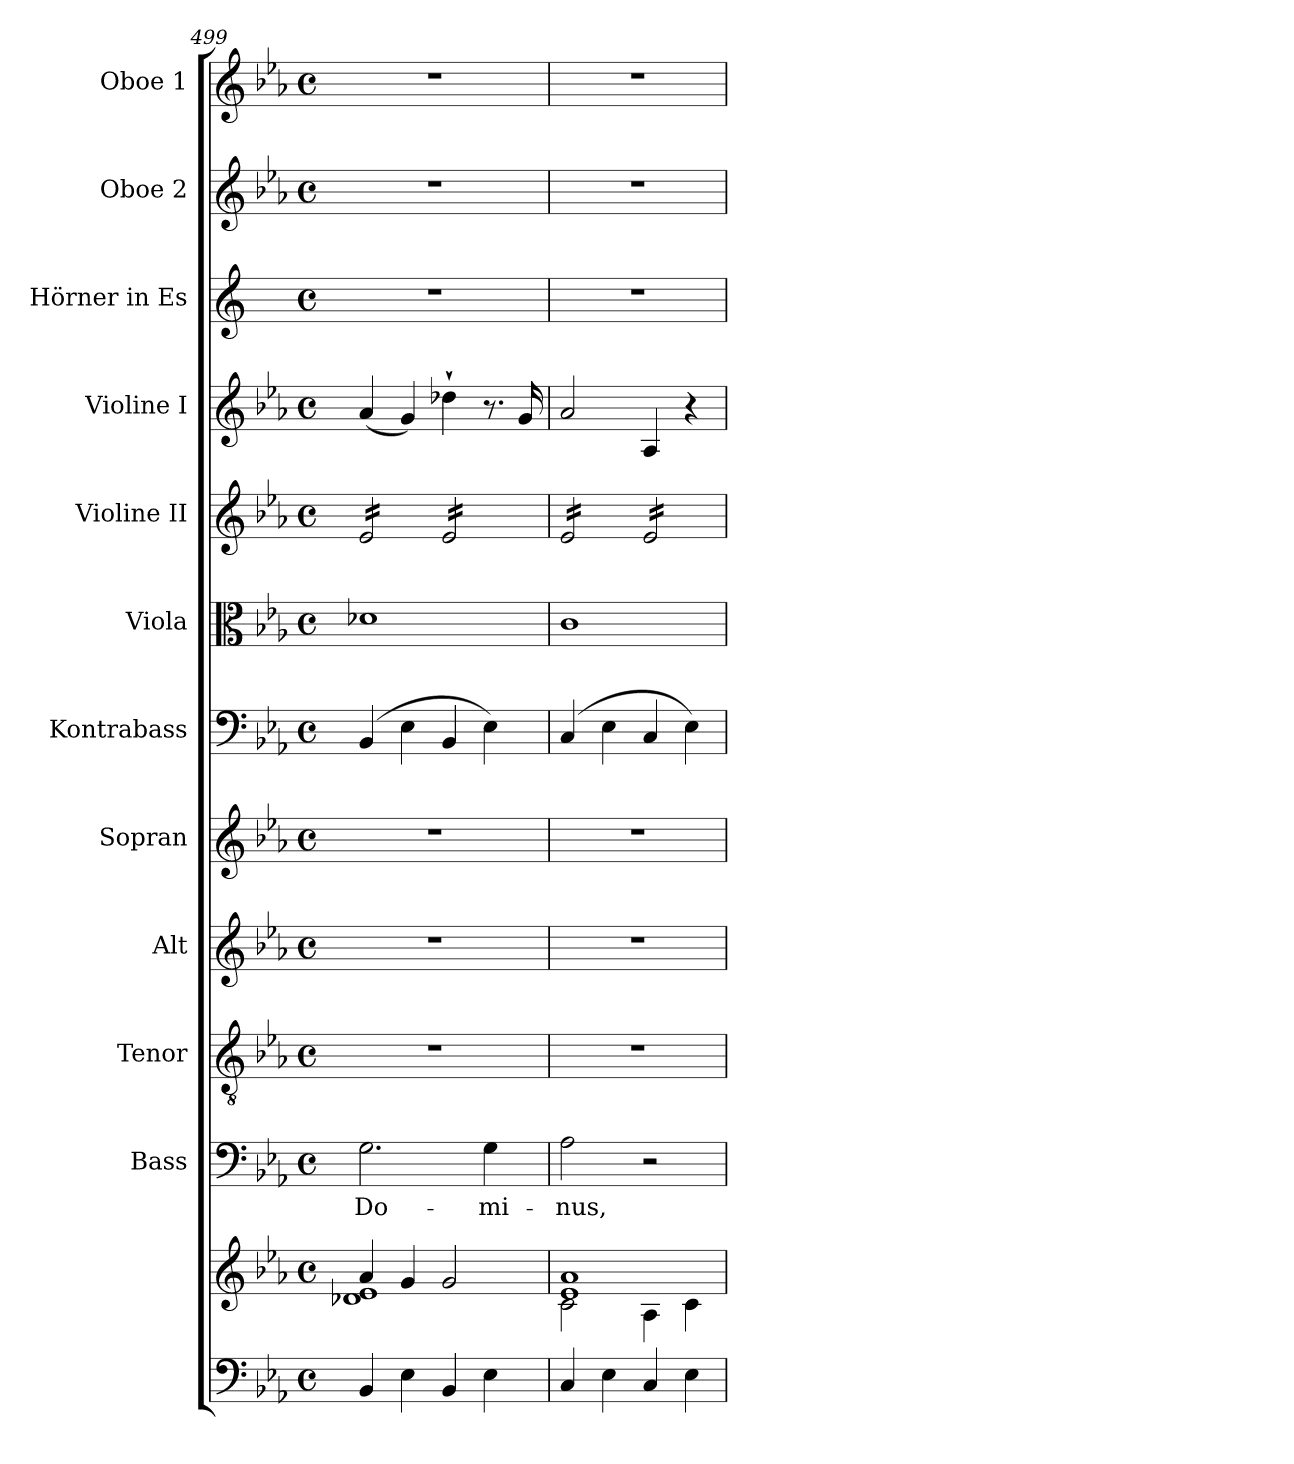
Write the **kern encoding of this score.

**kern	**kern	**kern	**text	**kern	**kern	**kern	**kern	**kern	**kern	**kern	**kern	**kern	**kern
*part12	*part12	*part11	*part11	*part10	*part9	*part8	*part7	*part6	*part5	*part4	*part3	*part2	*part1
*staff13	*staff12	*staff11	*staff11	*staff10	*staff9	*staff8	*staff7	*staff6	*staff5	*staff4	*staff3	*staff2	*staff1
*	*	*I"Bass	*	*I"Tenor	*I"Alt	*I"Sopran	*I"Kontrabass	*I"Viola	*I"Violine II	*I"Violine I	*I"Hörner in Es	*I"Oboe 2	*I"Oboe 1
*	*	*I'B.	*	*I'T.	*I'A.	*I'S.	*I'Kb.	*I'Vla.	*I'Vl. II	*I'Vl. I	*	*I'Ob. 2	*I'Ob. 1
!!LO:PB:g=z
*clefF4	*clefG2	*clefF4	*	*clefGv2	*clefG2	*clefG2	*clefF4	*clefC3	*clefG2	*clefG2	*clefG2	*clefG2	*clefG2
*	*	*	*	*	*	*	*ITrd7c12	*	*	*	*ITrd5c9	*	*
*k[b-e-a-]	*k[b-e-a-]	*k[b-e-a-]	*	*k[b-e-a-]	*k[b-e-a-]	*k[b-e-a-]	*k[b-e-a-]	*k[b-e-a-]	*k[b-e-a-]	*k[b-e-a-]	*k[b-e-a-]	*k[b-e-a-]	*k[b-e-a-]
*E-:	*E-:	*E-:	*	*E-:	*E-:	*E-:	*E-:	*E-:	*E-:	*E-:	*E-:	*E-:	*E-:
*M4/4	*M4/4	*M4/4	*	*M4/4	*M4/4	*M4/4	*M4/4	*M4/4	*M4/4	*M4/4	*M4/4	*M4/4	*M4/4
*met(c)	*met(c)	*met(c)	*	*met(c)	*met(c)	*met(c)	*met(c)	*met(c)	*met(c)	*met(c)	*met(c)	*met(c)	*met(c)
=499	=499	=499	=499	=499	=499	=499	=499	=499	=499	=499	=499	=499	=499
*	*^	*	*	*	*	*	*	*	*	*	*	*	*
!	!	!	!	!LO:LY:b	!	!	!	!	!	!	!	!	!	!
*	*	*	*	*	*	*	*	*	*	*tremolo	*	*	*	*
4BB-/	4a-/	1d-X 1e-	2.G\	Do-	1r	1r	1r	(4BBB-/	1d-X	16e-/LL	(<4a-/	1r	1r	1r
.	.	.	.	.	.	.	.	.	.	16e-/	.	.	.	.
.	.	.	.	.	.	.	.	.	.	16e-/	.	.	.	.
.	.	.	.	.	.	.	.	.	.	16e-/	.	.	.	.
4E-\	4g/	.	.	.	.	.	.	4EE-\	.	16e-/	4g/)	.	.	.
.	.	.	.	.	.	.	.	.	.	16e-/	.	.	.	.
.	.	.	.	.	.	.	.	.	.	16e-/	.	.	.	.
.	.	.	.	.	.	.	.	.	.	16e-/JJ	.	.	.	.
4BB-/	2g/	.	.	.	.	.	.	4BBB-/	.	16e-/LL	4dd-X`>\	.	.	.
.	.	.	.	.	.	.	.	.	.	16e-/	.	.	.	.
.	.	.	.	.	.	.	.	.	.	16e-/	.	.	.	.
.	.	.	.	.	.	.	.	.	.	16e-/	.	.	.	.
!	!	!	!	!LO:LY:b	!	!	!	!	!	!	!	!	!	!
4E-\	.	.	4G\	-mi-	.	.	.	4EE-\)	.	16e-/	8.r	.	.	.
.	.	.	.	.	.	.	.	.	.	16e-/	.	.	.	.
.	.	.	.	.	.	.	.	.	.	16e-/	.	.	.	.
.	.	.	.	.	.	.	.	.	.	16e-/JJ	16g/	.	.	.
=500	=500	=500	=500	=500	=500	=500	=500	=500	=500	=500	=500	=500	=500	=500
!	!	!	!	!LO:LY:b	!	!	!	!	!	!	!	!	!	!
4C/	1e- 1a-	2c\	2A-\	-nus,	1r	1r	1r	(4CC/	1c	16e-/LL	2a-/	1r	1r	1r
.	.	.	.	.	.	.	.	.	.	16e-/	.	.	.	.
.	.	.	.	.	.	.	.	.	.	16e-/	.	.	.	.
.	.	.	.	.	.	.	.	.	.	16e-/	.	.	.	.
4E-\	.	.	.	.	.	.	.	4EE-\	.	16e-/	.	.	.	.
.	.	.	.	.	.	.	.	.	.	16e-/	.	.	.	.
.	.	.	.	.	.	.	.	.	.	16e-/	.	.	.	.
.	.	.	.	.	.	.	.	.	.	16e-/JJ	.	.	.	.
4C/	.	4A-\	2r	.	.	.	.	4CC/	.	16e-/LL	4A-/	.	.	.
.	.	.	.	.	.	.	.	.	.	16e-/	.	.	.	.
.	.	.	.	.	.	.	.	.	.	16e-/	.	.	.	.
.	.	.	.	.	.	.	.	.	.	16e-/	.	.	.	.
4E-\	.	4c\	.	.	.	.	.	4EE-\)	.	16e-/	4r	.	.	.
.	.	.	.	.	.	.	.	.	.	16e-/	.	.	.	.
.	.	.	.	.	.	.	.	.	.	16e-/	.	.	.	.
.	.	.	.	.	.	.	.	.	.	16e-/JJ	.	.	.	.
*	*	*	*	*	*	*	*	*	*	*Xtremolo	*	*	*	*
*	*v	*v	*	*	*	*	*	*	*	*	*	*	*	*
=	=	=	=	=	=	=	=	=	=	=	=	=	=
*-	*-	*-	*-	*-	*-	*-	*-	*-	*-	*-	*-	*-	*-
